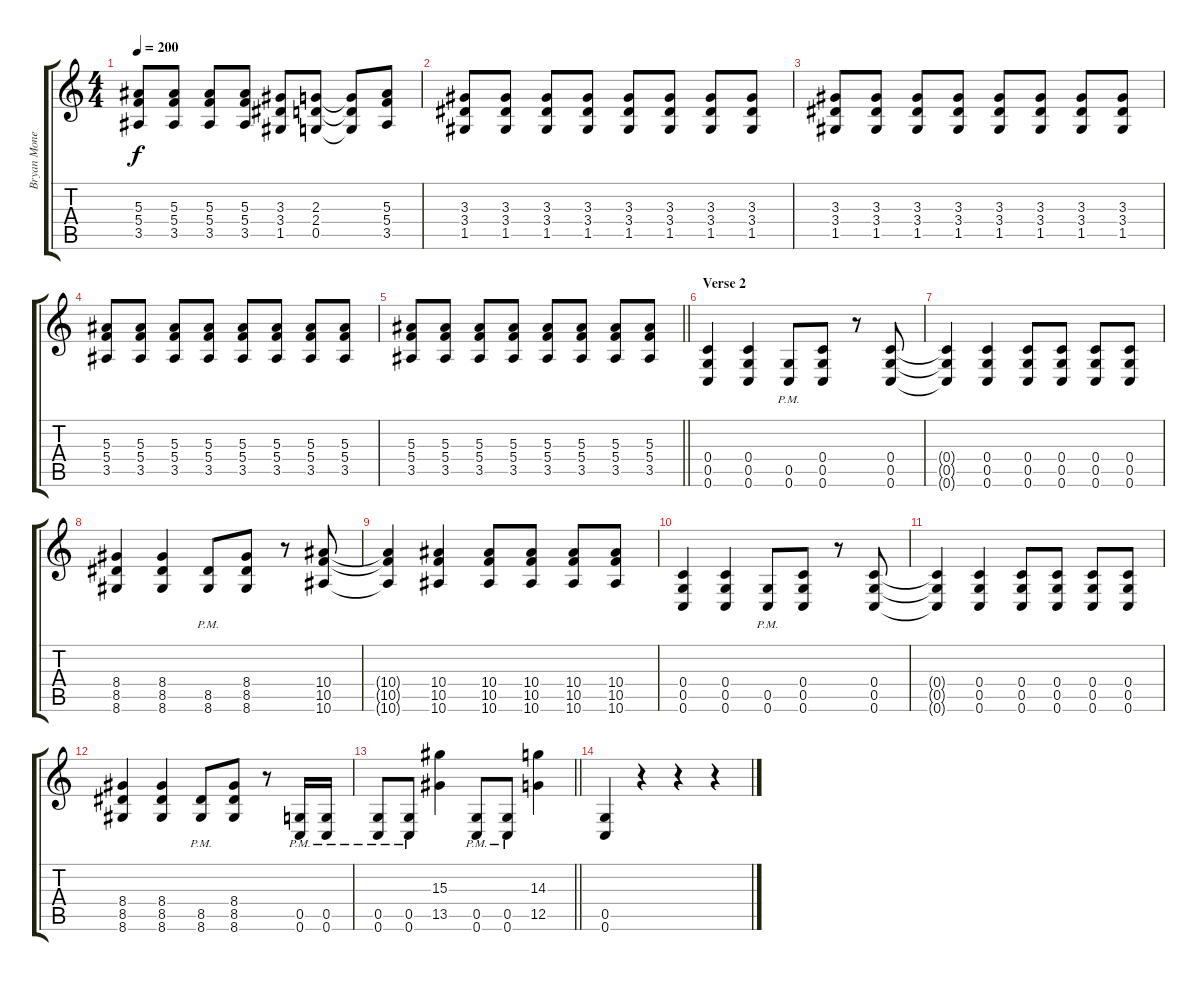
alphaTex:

\track ("Bryan Money - Guitar" "Bryan Mone") {instrument distortionguitar}
\staff {score tabs}
\tuning (D4 A3 F3 C3 G2 C2) {hide}
\ts (4 4)
\tempo 200
\clef g2
\ks c
(5.3{t} 5.4{t} 3.5{t}).8{dy f} (5.3 5.4 3.5).8 (5.3 5.4 3.5).8 (5.3 5.4 3.5).8 (3.3 3.4 1.5).8 (2.3 2.4 0.5).8 (2.3{t} 2.4{t} 0.5{t}).8 (5.3 5.4 3.5).8 |
(3.3 3.4 1.5).8 (3.3 3.4 1.5).8 (3.3 3.4 1.5).8 (3.3 3.4 1.5).8 (3.3 3.4 1.5).8 (3.3 3.4 1.5).8 (3.3 3.4 1.5).8 (3.3 3.4 1.5).8 |
(3.3 3.4 1.5).8 (3.3 3.4 1.5).8 (3.3 3.4 1.5).8 (3.3 3.4 1.5).8 (3.3 3.4 1.5).8 (3.3 3.4 1.5).8 (3.3 3.4 1.5).8 (3.3 3.4 1.5).8 |
(5.3 5.4 3.5).8 (5.3 5.4 3.5).8 (5.3 5.4 3.5).8 (5.3 5.4 3.5).8 (5.3 5.4 3.5).8 (5.3 5.4 3.5).8 (5.3 5.4 3.5).8 (5.3 5.4 3.5).8 |
\barLineRight lightlight
(5.3 5.4 3.5).8 (5.3 5.4 3.5).8 (5.3 5.4 3.5).8 (5.3 5.4 3.5).8 (5.3 5.4 3.5).8 (5.3 5.4 3.5).8 (5.3 5.4 3.5).8 (5.3 5.4 3.5).8 |
\section ("" "Verse 2")
(0.4 0.5 0.6).4{volume 10} (0.4 0.5 0.6).4 (0.5{pm} 0.6{pm}).8 (0.4 0.5 0.6).8 r.8 (0.4 0.5 0.6).8 |
(0.4{t} 0.5{t} 0.6{t}).4 (0.4 0.5 0.6).4 (0.4 0.5 0.6).8 (0.4 0.5 0.6).8 (0.4 0.5 0.6).8 (0.4 0.5 0.6).8 |
(8.4 8.5 8.6).4 (8.4 8.5 8.6).4 (8.5{pm} 8.6{pm}).8 (8.4 8.5 8.6).8 r.8 (10.4 10.5 10.6).8 |
(10.4{t} 10.5{t} 10.6{t}).4 (10.4 10.5 10.6).4 (10.4 10.5 10.6).8 (10.4 10.5 10.6).8 (10.4 10.5 10.6).8 (10.4 10.5 10.6).8 |
(0.4 0.5 0.6).4 (0.4 0.5 0.6).4 (0.5{pm} 0.6{pm}).8 (0.4 0.5 0.6).8 r.8 (0.4 0.5 0.6).8 |
(0.4{t} 0.5{t} 0.6{t}).4 (0.4 0.5 0.6).4 (0.4 0.5 0.6).8 (0.4 0.5 0.6).8 (0.4 0.5 0.6).8 (0.4 0.5 0.6).8 |
(8.4 8.5 8.6).4 (8.4 8.5 8.6).4 (8.5{pm} 8.6{pm}).8 (8.4 8.5 8.6).8 r.8 (0.5{pm} 0.6{pm}).16{volume 12} (0.5{pm} 0.6{pm}).16 |
\barLineRight lightlight
(0.5{pm} 0.6{pm}).8 (0.5{pm} 0.6{pm}).8 (15.3 13.5).4 (0.5{pm} 0.6{pm}).8 (0.5{pm} 0.6{pm}).8 (14.3 12.5).4 |
(0.5 0.6).4 r.4 r.4 r.4
